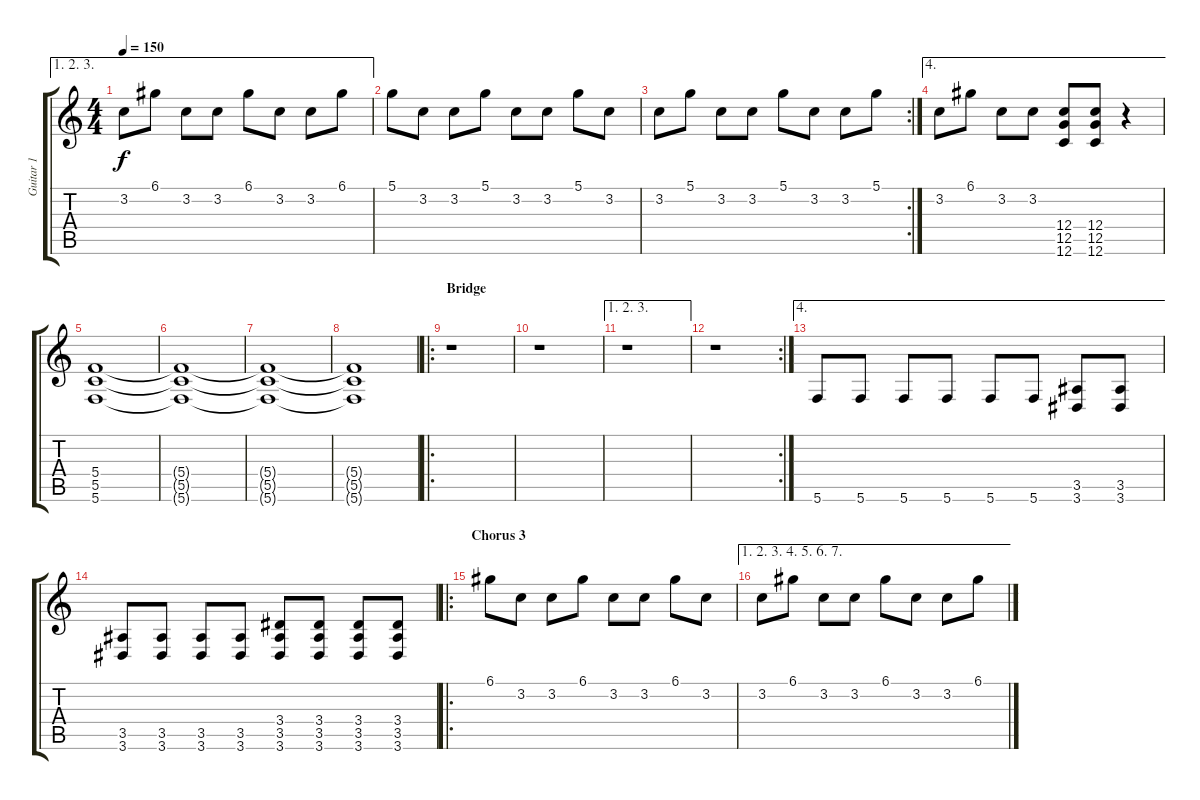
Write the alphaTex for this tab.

\track ("Guitar 1" "Guitar 1") {instrument distortionguitar}
\staff {score tabs}
\tuning (D4 A3 F3 C3 G2 C2) {hide}
\ae (1 2 3)
\ts (4 4)
\tempo 150
\clef g2
\ks c
3.2.8{dy f} 6.1.8 3.2.8 3.2.8 6.1.8 3.2.8 3.2.8 6.1.8 |
5.1.8 3.2.8 3.2.8 5.1.8 3.2.8 3.2.8 5.1.8 3.2.8 |
\rc 2
3.2.8 5.1.8 3.2.8 3.2.8 5.1.8 3.2.8 3.2.8 5.1.8 |
\ae 4
3.2.8 6.1.8 3.2.8 3.2.8 (12.4 12.5 12.6).8 (12.4 12.5 12.6).8 r.4 |
(5.4 5.5 5.6).1 |
(5.4{t} 5.5{t} 5.6{t}).1 |
(5.4{t} 5.5{t} 5.6{t}).1 |
(5.4{t} 5.5{t} 5.6{t}).1 |
\ro
\section ("" "Bridge")
r.1 |
r.1 |
\ae (1 2 3)
r.1 |
\rc 2
r.1 |
\ae 4
5.6.8 5.6.8 5.6.8 5.6.8 5.6.8 5.6.8 (3.5 3.6).8 (3.5 3.6).8 |
(3.5 3.6).8 (3.5 3.6).8 (3.5 3.6).8 (3.5 3.6).8 (3.4 3.5 3.6).8 (3.4 3.5 3.6).8 (3.4 3.5 3.6).8 (3.4 3.5 3.6).8 |
\ro
\section ("" "Chorus 3")
6.1.8 3.2.8 3.2.8 6.1.8 3.2.8 3.2.8 6.1.8 3.2.8 |
\ae (1 2 3 4 5 6 7)
3.2.8 6.1.8 3.2.8 3.2.8 6.1.8 3.2.8 3.2.8 6.1.8
